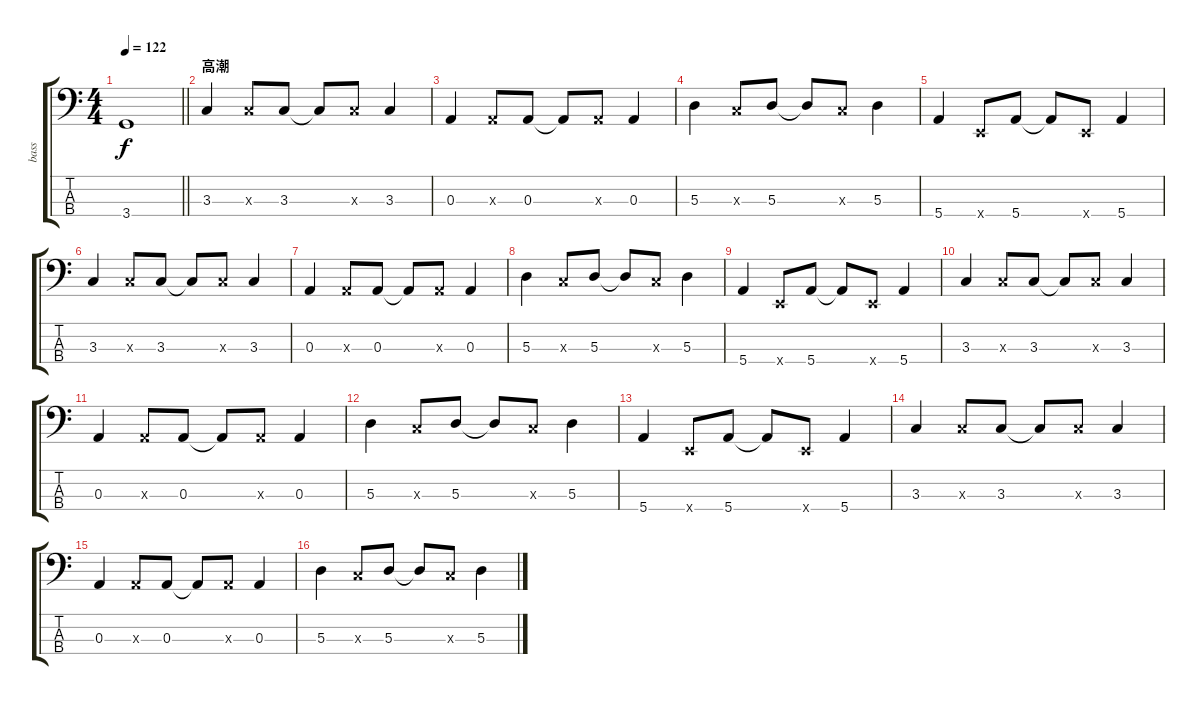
\track ("bass" "bass") {instrument electricbassfinger}
\staff {score tabs}
\tuning (G2 D2 A1 E1) {hide}
\ts (4 4)
\tempo 122
\clef f4
\barLineRight lightlight
\ks c
3.4.1{dy f} |
\section ("" "高潮")
3.3.4 3.3{x}.8 3.3.8 3.3{t}.8 3.3{x}.8 3.3.4 |
0.3.4 0.3{x}.8 0.3.8 0.3{t}.8 0.3{x}.8 0.3.4 |
5.3.4 3.3{x}.8 5.3.8 5.3{t}.8 3.3{x}.8 5.3.4 |
5.4.4 0.4{x}.8 5.4.8 5.4{t}.8 0.4{x}.8 5.4.4 |
3.3.4 3.3{x}.8 3.3.8 3.3{t}.8 3.3{x}.8 3.3.4 |
0.3.4 0.3{x}.8 0.3.8 0.3{t}.8 0.3{x}.8 0.3.4 |
5.3.4 3.3{x}.8 5.3.8 5.3{t}.8 3.3{x}.8 5.3.4 |
5.4.4 0.4{x}.8 5.4.8 5.4{t}.8 0.4{x}.8 5.4.4 |
3.3.4 3.3{x}.8 3.3.8 3.3{t}.8 3.3{x}.8 3.3.4 |
0.3.4 0.3{x}.8 0.3.8 0.3{t}.8 0.3{x}.8 0.3.4 |
5.3.4 3.3{x}.8 5.3.8 5.3{t}.8 3.3{x}.8 5.3.4 |
5.4.4 0.4{x}.8 5.4.8 5.4{t}.8 0.4{x}.8 5.4.4 |
3.3.4 3.3{x}.8 3.3.8 3.3{t}.8 3.3{x}.8 3.3.4 |
0.3.4 0.3{x}.8 0.3.8 0.3{t}.8 0.3{x}.8 0.3.4 |
5.3.4 3.3{x}.8 5.3.8 5.3{t}.8 3.3{x}.8 5.3.4
